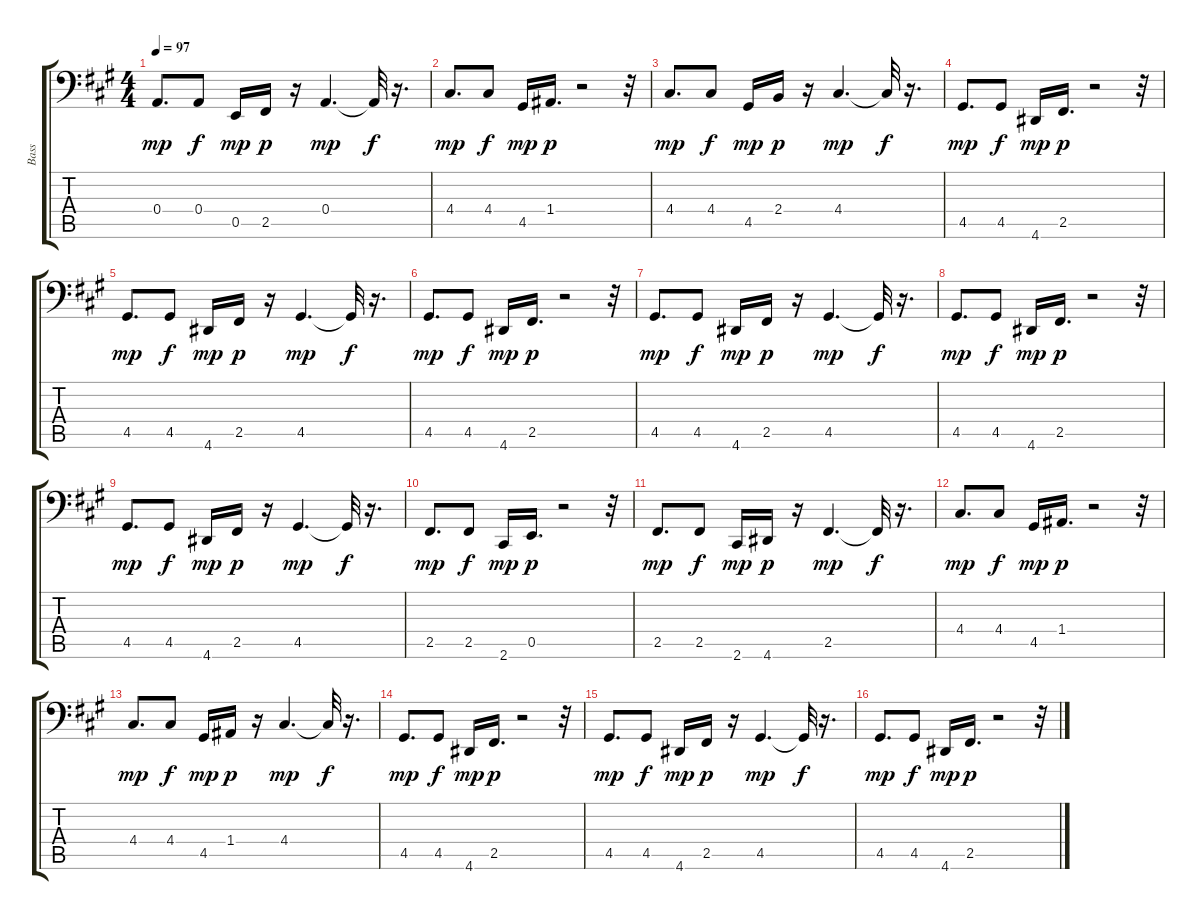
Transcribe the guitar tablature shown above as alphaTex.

\track ("Bass" "Bass") {instrument slapbass1}
\staff {score tabs}
\tuning (C3 G2 D2 A1 E1 B0) {hide}
\ts (4 4)
\tempo 97
\clef f4
\ks a
0.4.8{d dy mp} 0.4.8{dy f} 0.5.16{dy mp} 2.5.16{dy p} r.16 0.4.4{d dy mp} 0.4{t}.32{dy f} r.16{d} |
4.4.8{d dy mp} 4.4.8{dy f} 4.5.16{dy mp} 1.4.16{d dy p} r.2 r.32 |
4.4.8{d dy mp} 4.4.8{dy f} 4.5.16{dy mp} 2.4.16{dy p} r.16 4.4.4{d dy mp} 4.4{t}.32{dy f} r.16{d} |
4.5.8{d dy mp} 4.5.8{dy f} 4.6.16{dy mp} 2.5.16{d dy p} r.2 r.32 |
4.5.8{d dy mp} 4.5.8{dy f} 4.6.16{dy mp} 2.5.16{dy p} r.16 4.5.4{d dy mp} 4.5{t}.32{dy f} r.16{d} |
4.5.8{d dy mp} 4.5.8{dy f} 4.6.16{dy mp} 2.5.16{d dy p} r.2 r.32 |
4.5.8{d dy mp} 4.5.8{dy f} 4.6.16{dy mp} 2.5.16{dy p} r.16 4.5.4{d dy mp} 4.5{t}.32{dy f} r.16{d} |
4.5.8{d dy mp} 4.5.8{dy f} 4.6.16{dy mp} 2.5.16{d dy p} r.2 r.32 |
4.5.8{d dy mp} 4.5.8{dy f} 4.6.16{dy mp} 2.5.16{dy p} r.16 4.5.4{d dy mp} 4.5{t}.32{dy f} r.16{d} |
2.5.8{d dy mp} 2.5.8{dy f} 2.6.16{dy mp} 0.5.16{d dy p} r.2 r.32 |
2.5.8{d dy mp} 2.5.8{dy f} 2.6.16{dy mp} 4.6.16{dy p} r.16 2.5.4{d dy mp} 2.5{t}.32{dy f} r.16{d} |
4.4.8{d dy mp} 4.4.8{dy f} 4.5.16{dy mp} 1.4.16{d dy p} r.2 r.32 |
4.4.8{d dy mp} 4.4.8{dy f} 4.5.16{dy mp} 1.4.16{dy p} r.16 4.4.4{d dy mp} 4.4{t}.32{dy f} r.16{d} |
4.5.8{d dy mp} 4.5.8{dy f} 4.6.16{dy mp} 2.5.16{d dy p} r.2 r.32 |
4.5.8{d dy mp} 4.5.8{dy f} 4.6.16{dy mp} 2.5.16{dy p} r.16 4.5.4{d dy mp} 4.5{t}.32{dy f} r.16{d} |
4.5.8{d dy mp} 4.5.8{dy f} 4.6.16{dy mp} 2.5.16{d dy p} r.2 r.32
